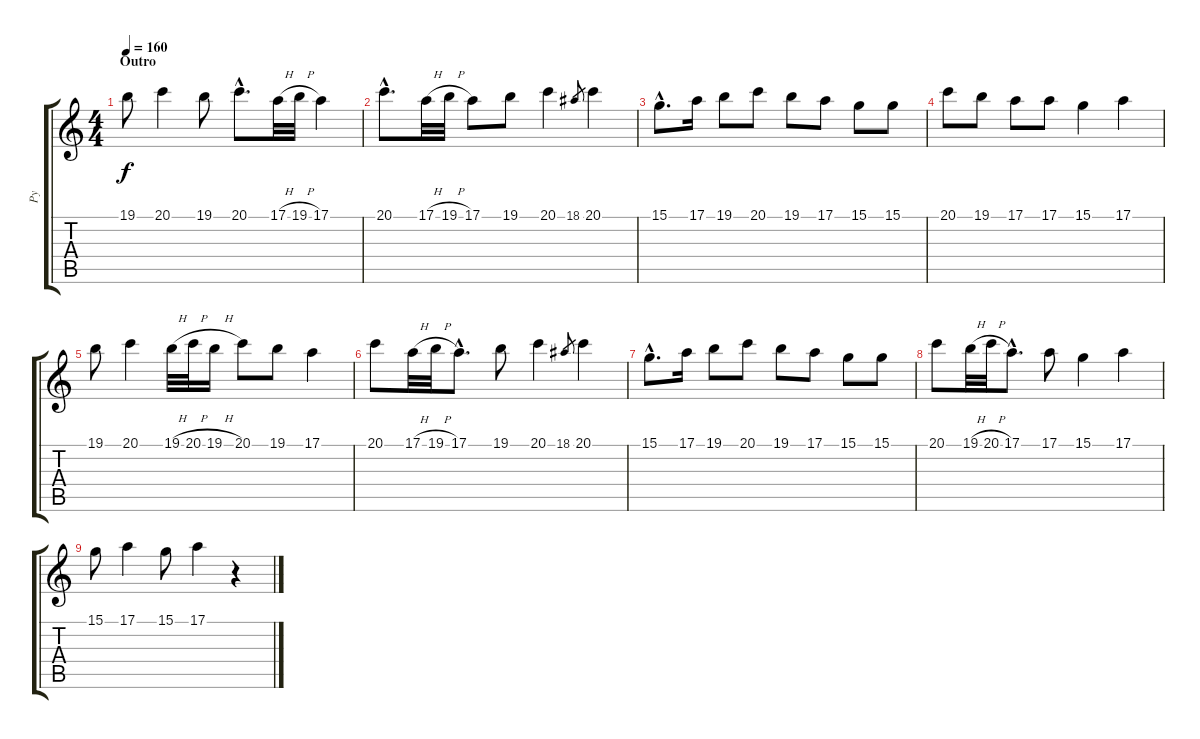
\track ("Py" "Py") {instrument bagpipe}
\staff {score tabs}
\tuning (E4 B3 G3 D3 A2 E2) {hide}
\ts (4 4)
\section ("" "Outro")
\tempo 160
\clef g2
\ks c
19.1.8{dy f} 20.1.4 19.1.8 20.1{hac}.8{d} 17.1{h}.32 19.1{h}.32 17.1.4 |
20.1{hac}.8{d} 17.1{h}.32 19.1{h}.32 17.1.8 19.1.8 20.1.4 18.1.8{gr} 20.1.4 |
15.1{hac}.8{d} 17.1.16 19.1.8 20.1.8 19.1.8 17.1.8 15.1.8 15.1.8 |
20.1.8 19.1.8 17.1.8 17.1.8 15.1.4 17.1.4 |
19.1.8 20.1.4 19.1{h}.32 20.1{h}.32 19.1{h}.16 20.1.8 19.1.8 17.1.4 |
20.1.8 17.1{h}.32 19.1{h}.32 17.1{hac}.8{d} 19.1.8 20.1.4 18.1.8{gr} 20.1.4 |
15.1{hac}.8{d} 17.1.16 19.1.8 20.1.8 19.1.8 17.1.8 15.1.8 15.1.8 |
20.1.8 19.1{h}.32 20.1{h}.32 17.1{hac}.8{d} 17.1.8 15.1.4 17.1.4 |
15.1.8 17.1.4 15.1.8 17.1.4 r.4
